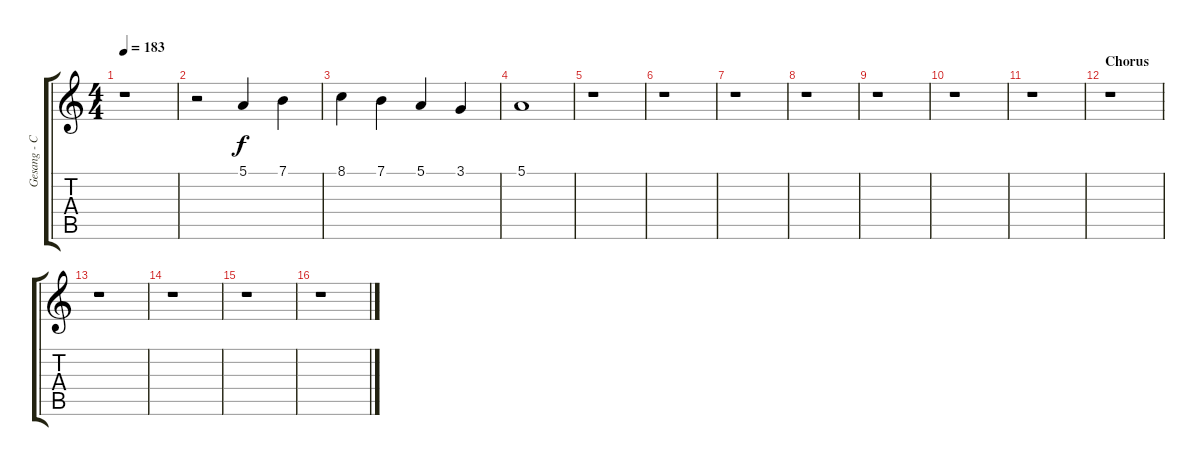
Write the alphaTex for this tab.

\track ("Gesang - Chor" "Gesang - C") {instrument synthvoice}
\staff {score tabs}
\tuning (E4 B3 G3 D3 A2 D2) {hide}
\ts (4 4)
\tempo 183
\clef g2
\ks c
r.1{dy f} |
r.2 5.1.4 7.1.4 |
8.1.4 7.1.4 5.1.4 3.1.4 |
5.1.1 |
r.1 |
r.1 |
r.1 |
r.1 |
r.1 |
r.1 |
r.1 |
\section ("" "Chorus")
r.1 |
r.1 |
r.1 |
r.1 |
r.1
